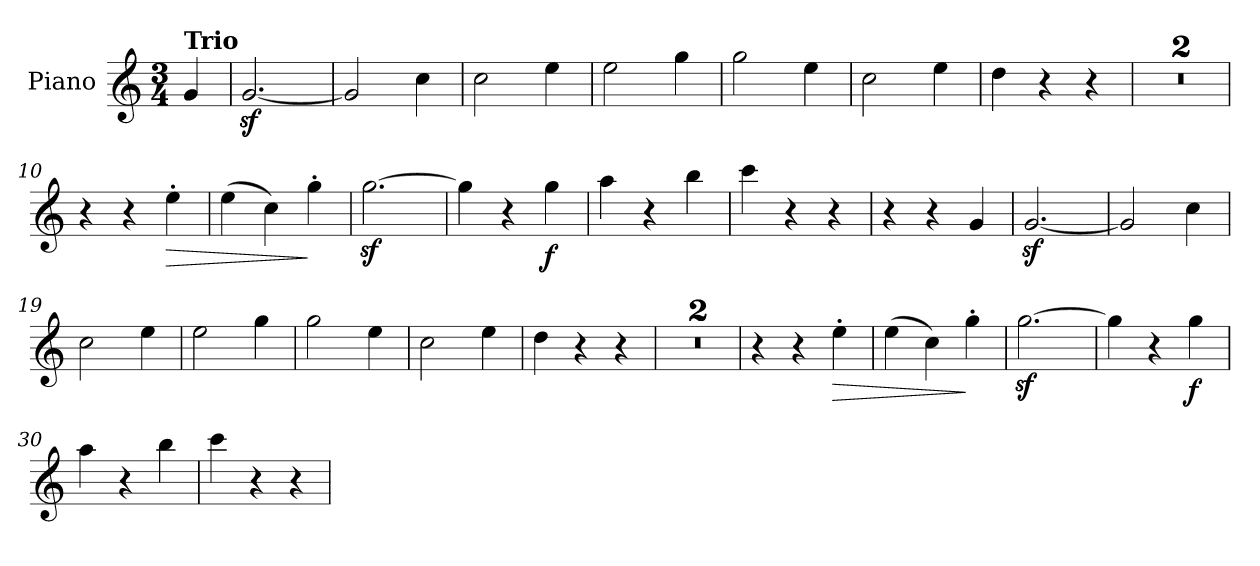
**kern	**dynam
*part1	*part1
*staff1	*staff1
*I"Piano	*
*I'Pno.	*
*clefG2	*
*ITrd5c9	*
*k[b-e-a-]	*
*M3/4	*
*MM300	*
=1	=1
!LO:TX:a:B:t=Trio	!
4B-/	.
=1X1	=1X1
[2.B-z</	.
=2	=2
2B-/]	.
4e-\	.
=3	=3
2e-\	.
4g\	.
=4	=4
2g\	.
4b-\	.
=5	=5
2b-\	.
4g\	.
=6	=6
2e-\	.
4g\	.
=7	=7
4f\	.
4r	.
4r	.
=8	=8
2.r	.
=9	=9
2.r	.
=10	=10
4r	.
4r	.
!	!LO:HP:b
4g'\	>
=11	=11
(>4g\	.
4e-\)	.
4b-'\	]
=12	=12
[2.b-z<\	.
=13	=13
4b-\]	.
4r	.
!	!LO:DY:b
4b-\	f
=14	=14
4cc\	.
4r	.
4dd\	.
=15	=15
4ee-\	.
4r	.
4r	.
!!LO:LB:g=z
=16	=16
4r	.
4r	.
4B-/	.
=17	=17
[2.B-z</	.
=18	=18
2B-/]	.
4e-\	.
=19	=19
2e-\	.
4g\	.
=20	=20
2g\	.
4b-\	.
=21	=21
2b-\	.
4g\	.
=22	=22
2e-\	.
4g\	.
=23	=23
4f\	.
4r	.
4r	.
=24	=24
2.r	.
=25	=25
2.r	.
=26	=26
4r	.
4r	.
!	!LO:HP:b
4g'\	>
=27	=27
(>4g\	.
4e-\)	.
4b-'\	]
=28	=28
[2.b-z<\	.
=29	=29
4b-\]	.
4r	.
!	!LO:DY:b
4b-\	f
=30	=30
4cc\	.
4r	.
4dd\	.
=31	=31
4ee-\	.
4r	.
4r	.
=	=
*-	*-
